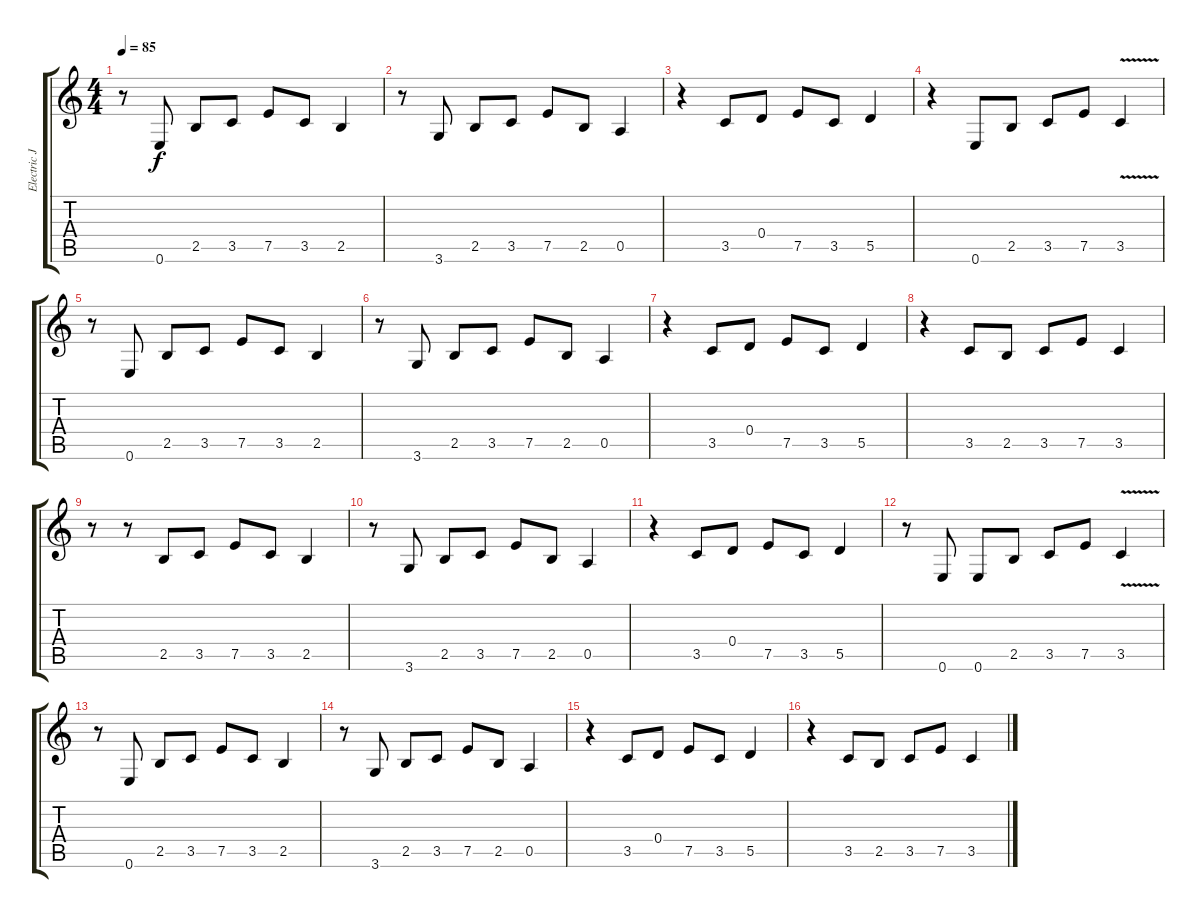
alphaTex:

\track ("Electric Jazz Guitar" "Electric J") {instrument electricguitarjazz}
\staff {score tabs}
\tuning (E4 B3 G3 D3 A2 E2) {hide}
\ts (4 4)
\tempo 85
\clef g2
\ks c
r.8{dy f} 0.6.8 2.5.8 3.5.8 7.5.8 3.5.8 2.5.4 |
r.8 3.6.8 2.5.8 3.5.8 7.5.8 2.5.8 0.5.4 |
r.4 3.5.8 0.4.8 7.5.8 3.5.8 5.5.4 |
r.4 0.6.8 2.5.8 3.5.8 7.5.8 3.5{v}.4 |
r.8 0.6.8 2.5.8 3.5.8 7.5.8 3.5.8 2.5.4 |
r.8 3.6.8 2.5.8 3.5.8 7.5.8 2.5.8 0.5.4 |
r.4 3.5.8 0.4.8 7.5.8 3.5.8 5.5.4 |
r.4 3.5.8 2.5.8 3.5.8 7.5.8 3.5.4 |
r.8 r.8 2.5.8 3.5.8 7.5.8 3.5.8 2.5.4 |
r.8 3.6.8 2.5.8 3.5.8 7.5.8 2.5.8 0.5.4 |
r.4 3.5.8 0.4.8 7.5.8 3.5.8 5.5.4 |
r.8 0.6.8 0.6.8 2.5.8 3.5.8 7.5.8 3.5{v}.4 |
r.8 0.6.8 2.5.8 3.5.8 7.5.8 3.5.8 2.5.4 |
r.8 3.6.8 2.5.8 3.5.8 7.5.8 2.5.8 0.5.4 |
r.4 3.5.8 0.4.8 7.5.8 3.5.8 5.5.4 |
r.4 3.5.8 2.5.8 3.5.8 7.5.8 3.5.4
